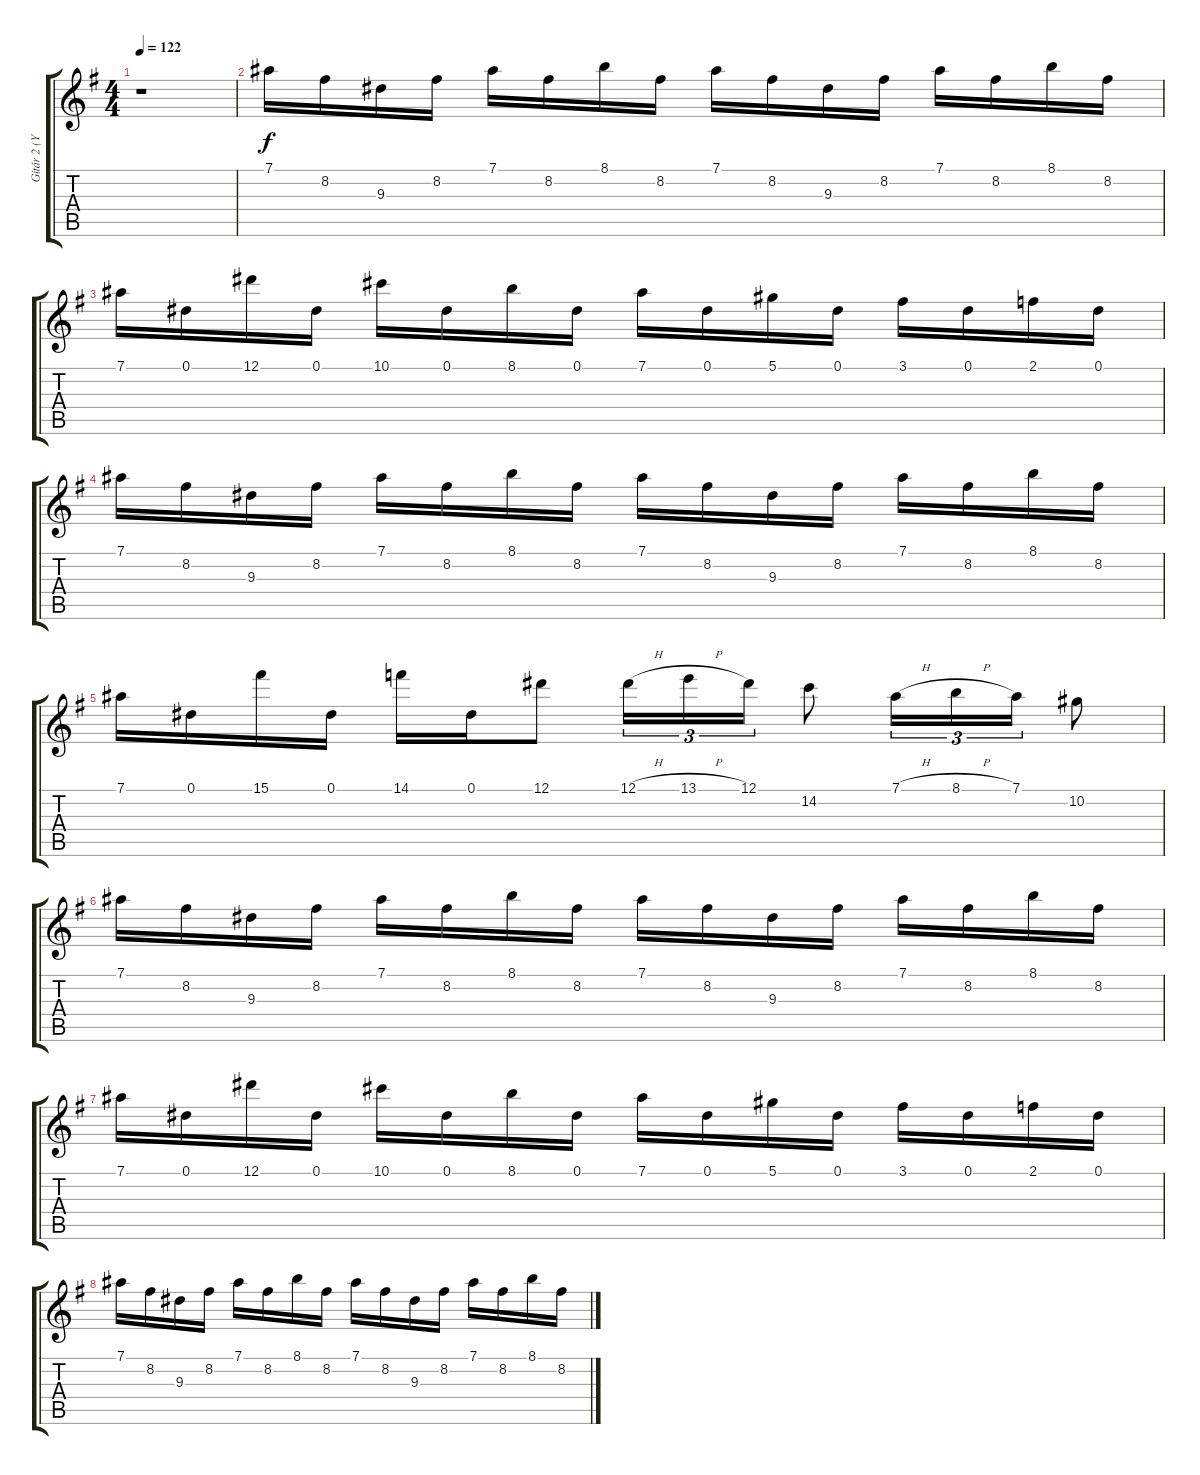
\track ("Gitár 2 (Yngwie Malmsteen)" "Gitár 2 (Y") {instrument distortionguitar}
\staff {score tabs}
\tuning (Eb4 Bb3 Gb3 Db3 Ab2 Eb2) {hide}
\ts (4 4)
\tempo 122
\clef g2
\ks g
r.1{dy f} |
7.1.16 8.2.16 9.3.16 8.2.16 7.1.16 8.2.16 8.1.16 8.2.16 7.1.16 8.2.16 9.3.16 8.2.16 7.1.16 8.2.16 8.1.16 8.2.16 |
7.1.16 0.1.16 12.1.16 0.1.16 10.1.16 0.1.16 8.1.16 0.1.16 7.1.16 0.1.16 5.1.16 0.1.16 3.1.16 0.1.16 2.1.16 0.1.16 |
7.1.16 8.2.16 9.3.16 8.2.16 7.1.16 8.2.16 8.1.16 8.2.16 7.1.16 8.2.16 9.3.16 8.2.16 7.1.16 8.2.16 8.1.16 8.2.16 |
7.1.16 0.1.16 15.1.16 0.1.16 14.1.16 0.1.16 12.1.8 12.1{h}.16{tu (3 2)} 13.1{h}.16{tu (3 2)} 12.1.16{tu (3 2)} 14.2.8 7.1{h}.16{tu (3 2)} 8.1{h}.16{tu (3 2)} 7.1.16{tu (3 2)} 10.2.8 |
7.1.16 8.2.16 9.3.16 8.2.16 7.1.16 8.2.16 8.1.16 8.2.16 7.1.16 8.2.16 9.3.16 8.2.16 7.1.16 8.2.16 8.1.16 8.2.16 |
7.1.16 0.1.16 12.1.16 0.1.16 10.1.16 0.1.16 8.1.16 0.1.16 7.1.16 0.1.16 5.1.16 0.1.16 3.1.16 0.1.16 2.1.16 0.1.16 |
7.1.16 8.2.16 9.3.16 8.2.16 7.1.16 8.2.16 8.1.16 8.2.16 7.1.16 8.2.16 9.3.16 8.2.16 7.1.16 8.2.16 8.1.16 8.2.16
